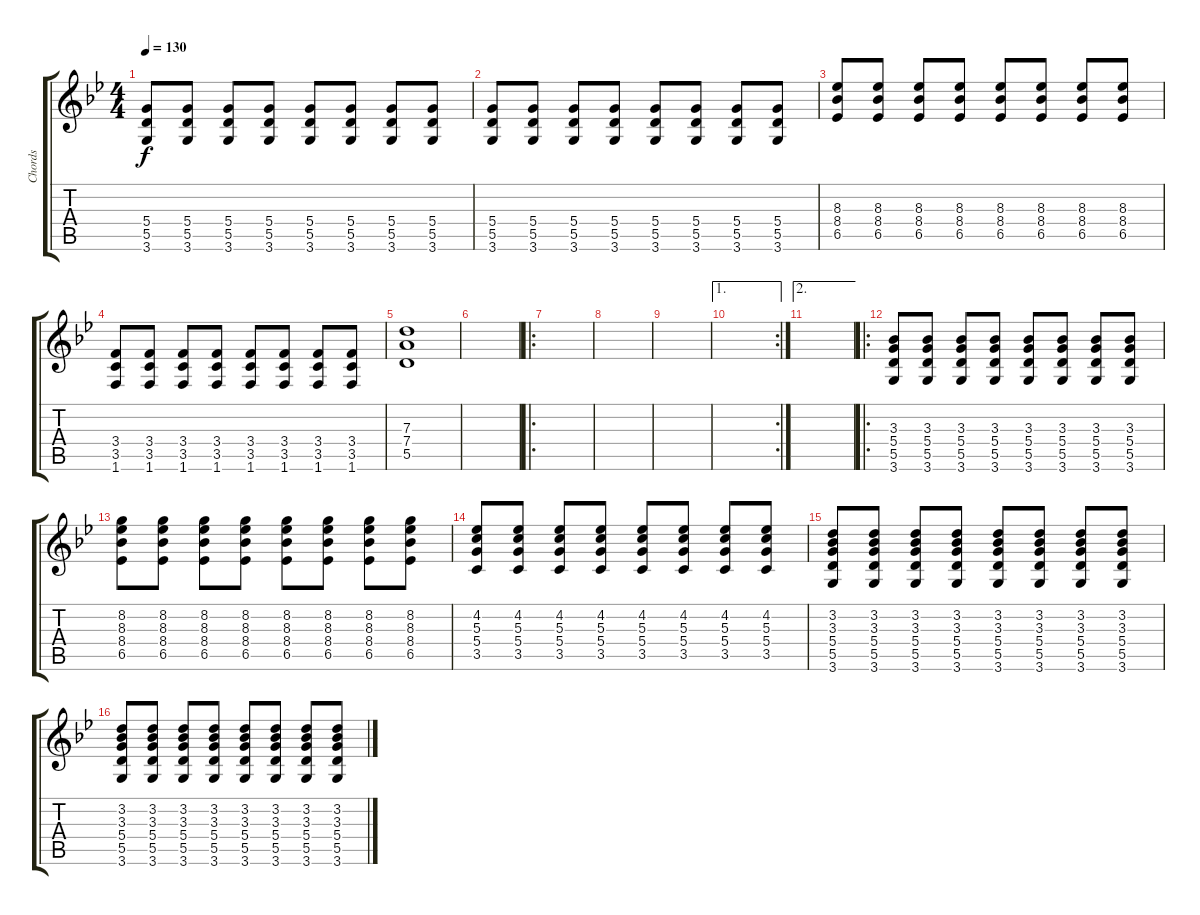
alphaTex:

\track ("Chords" "Chords") {instrument electricguitarclean}
\staff {score tabs}
\tuning (E4 B3 G3 D3 A2 E2) {hide}
\ts (4 4)
\tempo 130
\clef g2
\ks bb
(5.4 5.5 3.6).8{dy f} (5.4 5.5 3.6).8 (5.4 5.5 3.6).8 (5.4 5.5 3.6).8 (5.4 5.5 3.6).8 (5.4 5.5 3.6).8 (5.4 5.5 3.6).8 (5.4 5.5 3.6).8 |
(5.4 5.5 3.6).8 (5.4 5.5 3.6).8 (5.4 5.5 3.6).8 (5.4 5.5 3.6).8 (5.4 5.5 3.6).8 (5.4 5.5 3.6).8 (5.4 5.5 3.6).8 (5.4 5.5 3.6).8 |
(8.3 8.4 6.5).8 (8.3 8.4 6.5).8 (8.3 8.4 6.5).8 (8.3 8.4 6.5).8 (8.3 8.4 6.5).8 (8.3 8.4 6.5).8 (8.3 8.4 6.5).8 (8.3 8.4 6.5).8 |
(3.4 3.5 1.6).8 (3.4 3.5 1.6).8 (3.4 3.5 1.6).8 (3.4 3.5 1.6).8 (3.4 3.5 1.6).8 (3.4 3.5 1.6).8 (3.4 3.5 1.6).8 (3.4 3.5 1.6).8 |
(7.3 7.4 5.5).1 |
|
\ro
|
|
|
\ae 1
\rc 2
|
\ae 2
|
\ro
(3.3 5.4 5.5 3.6).8 (3.3 5.4 5.5 3.6).8 (3.3 5.4 5.5 3.6).8 (3.3 5.4 5.5 3.6).8 (3.3 5.4 5.5 3.6).8 (3.3 5.4 5.5 3.6).8 (3.3 5.4 5.5 3.6).8 (3.3 5.4 5.5 3.6).8 |
(8.2 8.3 8.4 6.5).8 (8.2 8.3 8.4 6.5).8 (8.2 8.3 8.4 6.5).8 (8.2 8.3 8.4 6.5).8 (8.2 8.3 8.4 6.5).8 (8.2 8.3 8.4 6.5).8 (8.2 8.3 8.4 6.5).8 (8.2 8.3 8.4 6.5).8 |
(4.2 5.3 5.4 3.5).8 (4.2 5.3 5.4 3.5).8 (4.2 5.3 5.4 3.5).8 (4.2 5.3 5.4 3.5).8 (4.2 5.3 5.4 3.5).8 (4.2 5.3 5.4 3.5).8 (4.2 5.3 5.4 3.5).8 (4.2 5.3 5.4 3.5).8 |
(3.2 3.3 5.4 5.5 3.6).8 (3.2 3.3 5.4 5.5 3.6).8 (3.2 3.3 5.4 5.5 3.6).8 (3.2 3.3 5.4 5.5 3.6).8 (3.2 3.3 5.4 5.5 3.6).8 (3.2 3.3 5.4 5.5 3.6).8 (3.2 3.3 5.4 5.5 3.6).8 (3.2 3.3 5.4 5.5 3.6).8 |
(3.2 3.3 5.4 5.5 3.6).8 (3.2 3.3 5.4 5.5 3.6).8 (3.2 3.3 5.4 5.5 3.6).8 (3.2 3.3 5.4 5.5 3.6).8 (3.2 3.3 5.4 5.5 3.6).8 (3.2 3.3 5.4 5.5 3.6).8 (3.2 3.3 5.4 5.5 3.6).8 (3.2 3.3 5.4 5.5 3.6).8
